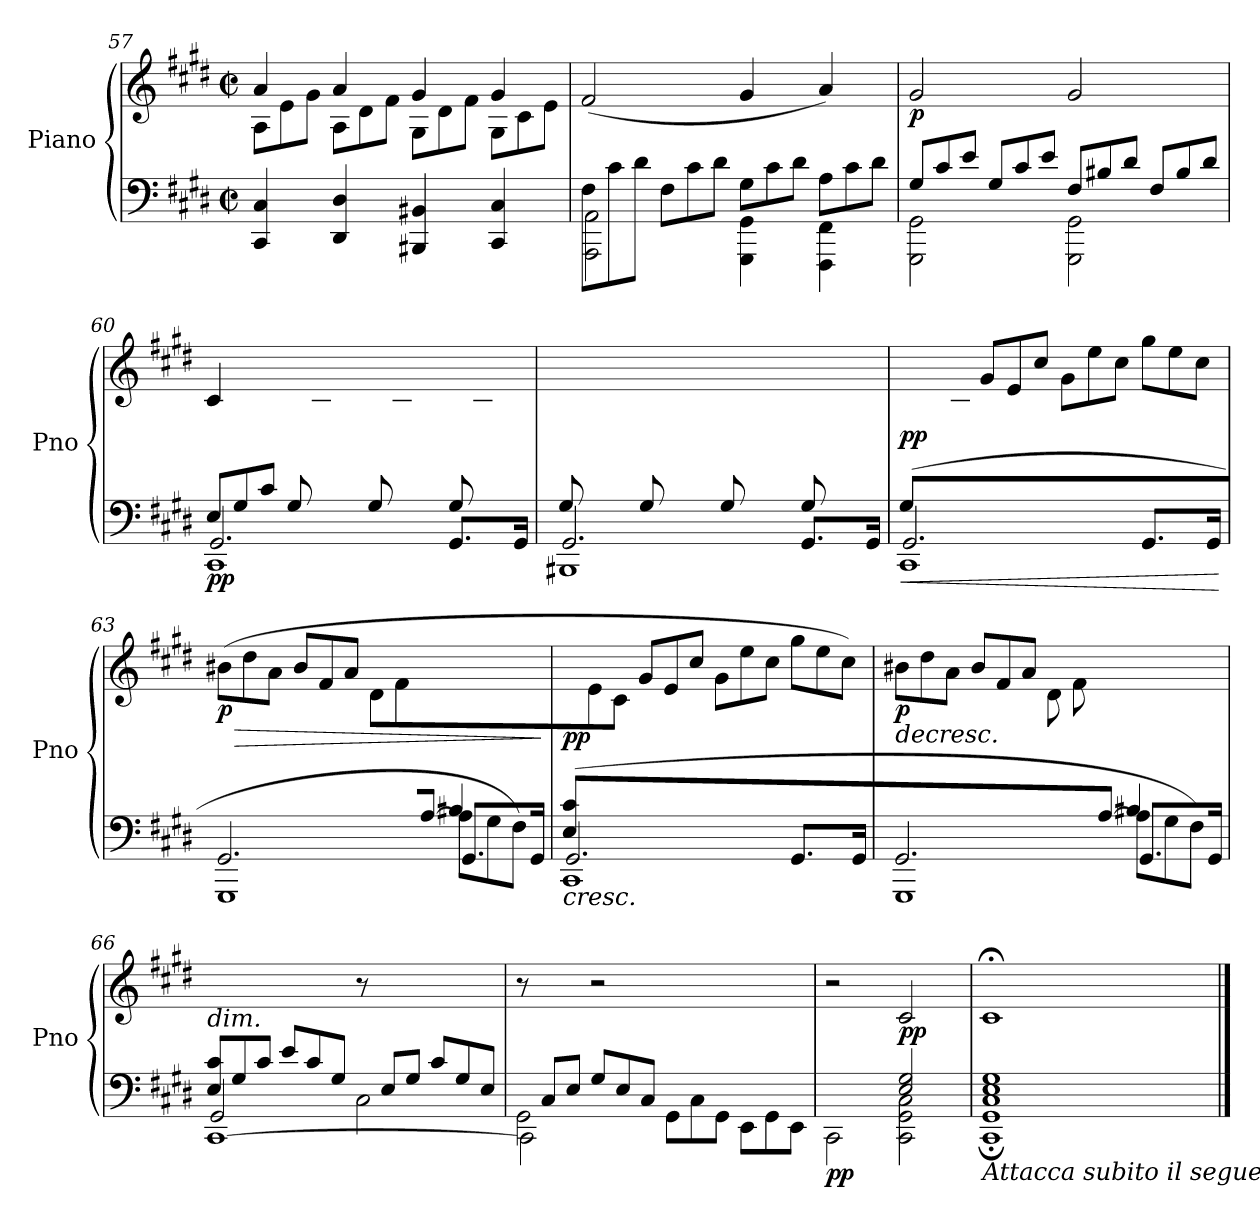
**kern	**kern	**dynam
*part1	*part1	*part1
*staff2	*staff1	*staff1/2
*I"Piano	*	*
*I'Pno	*	*
*clefF4	*clefG2	*
*k[f#c#g#d#]	*k[f#c#g#d#]	*
*M4/4	*M4/4	*
*met(c|)	*met(c|)	*
=57	=57	=57
*	*^	*
*	*	*Xtuplet	*
4CC#/ 4C#/	4a/	12A\L	.
.	.	12e\	.
.	.	12g#\J	.
4DD#/ 4D#/	4a/	12A\L	.
.	.	12d#\	.
.	.	12f#\J	.
4BBB#X/ 4BB#X/	4g#/	12G#\L	.
.	.	12d#\	.
.	.	12f#\J	.
4CC#/ 4C#/	4g#/	12G#\L	.
.	.	12c#\	.
.	.	12e\J	.
*	*v	*v	*
=58	=58	=58
*Xtuplet	*	*
*^	*^	*
!	!	!LO:TX:b:i:t=cresc.	!	!
*	*	*v	*v	*
12F#\L	2AAA\ 2AA\	(<2f#/	.
12c#\	.	.	.
12d#\J	.	.	.
12F#\L	.	.	.
12c#\	.	.	.
12d#\J	.	.	.
12G#\L	4GGG#\ 4GG#\	4g#/	.
12c#\	.	.	.
12d#\J	.	.	.
12A\L	4FFF#\ 4FF#\	4a/)	.
12c#\	.	.	.
12d#\J	.	.	.
!!LO:LB:g=z
=59	=59	=59	=59
!	!	!	!LO:DY:b
12G#/L	2GGG#\ 2GG#\	2g#/	p
12c#/	.	.	.
12e/J	.	.	.
12G#/L	.	.	.
12c#/	.	.	.
12e/J	.	.	.
12F#/L	2GGG#\ 2GG#\	2g#/	.
12B#X/	.	.	.
12d#/J	.	.	.
12F#/L	.	.	.
12B#/	.	.	.
12d#/J	.	.	.
=60	=60	=60	=60
*	*^	*^	*
!	!	!	!	!	!LO:DY:b=2
12E/L	2.GG#/	1CC#	3ryy	4c#/	pp
12G#/	.	.	.	.	.
12c#/J	.	.	.	.	.
12G#/L	.	.	.	2.ryy	.
6ryy	.	.	12c#/	.	.
.	.	.	12e/J	.	.
12G#/L	.	.	12ryy	.	.
6ryy	.	.	12c#/	.	.
.	.	.	12e/J	.	.
12G#/L	8.GG#/L	.	12ryy	.	.
6ryy	.	.	12c#/	.	.
.	.	.	12e/J	.	.
.	16GG#/Jk	.	.	.	.
*	*	*	*v	*v	*
=61	=61	=61	=61	=61
12G#/L	2.GG#/	1BBB#X	12ryy	.
6ryy	.	.	12d#/	.
.	.	.	12f#/J	.
12G#/L	.	.	12ryy	.
6ryy	.	.	12d#/	.
.	.	.	12f#/J	.
12G#/L	.	.	12ryy	.
6ryy	.	.	12d#/	.
.	.	.	12f#/J	.
12G#/L	8.GG#/L	.	12ryy	.
6ryy	.	.	12d#/	.
.	.	.	12f#/J	.
.	16GG#/Jk	.	.	.
!!LO:LB:g=z
=62	=62	=62	=62	=62
!	!	!	!	!LO:HP:b=2
!	!	!	!	!LO:DY:n=1:b
(>12G#/L	2.GG#/	1CC#	12ryy	< pp
12%11ryy	.	.	12en\	.
.	.	.	12c#\J	.
.	.	.	12g#/L	.
.	.	.	12e/	.
.	.	.	12cc#/J	.
.	.	.	12g#\L	.
.	.	.	12ee\	.
.	.	.	12cc#\J	.
.	8.GG#/L	.	12gg#\L	.
.	.	.	12ee\	.
.	.	.	12cc#\J)	.
.	16GG#/Jk	.	.	.
*v	*v	*v	*	*
.	.	[
=63	=63	=63
*^	*	*
*	*^	*	*
*	*	*^	*	*
!	!	!	!	!	!LO:HP:b
!	!	!	!	!	!LO:DY:n=1:b
3%2ryy	2.ryy	2.GG#/	1GGG#	(>12b#X\L	> p
.	.	.	.	12dd#\	.
.	.	.	.	12a\J	.
.	.	.	.	12b#/L	.
.	.	.	.	12f#/	.
.	.	.	.	12a/J	.
.	.	.	.	12d#\L	.
.	.	.	.	12f#\	.
[12A/J	.	.	.	3ryy	.
12A\L]	4B#X/	8.GG#/L	.	.	.
12G#\	.	.	.	.	.
12F#\J)	.	.	.	.	.
.	.	16GG#/Jk	.	.	.
*v	*v	*v	*v	*	*
.	.	]
=64	=64	=64
*^	*	*
!	!	!	!LO:HP:b=2
*	*^	*	*
!	!	!	!	!LO:DY:n=1:b
(>12E/ 12c#/L	2.GG#/	1CC#	12ryy	< pp
12%11ryy	.	.	12e\	.
.	.	.	12c#\J	.
.	.	.	12g#/L	.
.	.	.	12e/	.
.	.	.	12cc#/J	.
.	.	.	12g#\L	.
.	.	.	12ee\	.
.	.	.	12cc#\J	.
.	8.GG#/L	.	12gg#\L	.
.	.	.	12ee\	.
.	.	.	12cc#\J)	.
.	16GG#/Jk	.	.	.
!!LO:LB:g=z
=65	=65	=65	=65	=65
*	*	*^	*	*
!	!	!	!	!	!LO:HP:b
!	!	!	!	!	!LO:DY:n=1:b
3%2ryy	2.ryy	2.GG#/	1GGG#	(>12b#X\L	> p
.	.	.	.	12dd#\	.
.	.	.	.	12a\J	.
.	.	.	.	12b#/L	.
.	.	.	.	12f#/	.
.	.	.	.	12a/J	.
.	.	.	.	12d#\L	.
.	.	.	.	12f#\	.
[12A/J	.	.	.	3ryy	.
12A\L]	4B#X/	8.GG#/L	.	.	.
12G#\	.	.	.	.	.
12F#\J)	.	.	.	.	.
.	.	16GG#/Jk	.	.	.
*	*	*v	*v	*	*
!!LO:LB:g=z
=66	=66	=66	=66	=66
!	!	!	!LO:TX:b:i:t=dim.	!
12E/ 12c#/L	2GG#/	[1CC#	2ryy	.
12G#/	.	.	.	.
12c#/J	.	.	.	.
12e/L	.	.	.	.
12c#/	.	.	.	.
12G#/J	.	.	.	.
12ryy	2C#\	.	12r	.
12E/L	.	.	12%5ryy	.
12G#/J	.	.	.	.
12c#/L	.	.	.	.
12G#/	.	.	.	.
12E/J	.	.	.	.
=67	=67	=67	=67	=67
12ryy	2GG#\	2CC#\]	12r	.
12C#/L	.	.	12%5ryy	.
12E/J	.	.	.	.
12G#/L	.	.	.	.
12E/	.	.	.	.
12C#/J	.	.	.	.
2ryy	12GG#\L	2ryy	2r	.
.	12C#\	.	.	.
.	12GG#\J	.	.	.
.	12EE\L	.	.	.
.	12GG#\	.	.	.
.	12EE\J	.	.	.
*v	*v	*v	*	*
.	.	[
=68	=68	=68
*^	*	*
!	!	!	!LO:DY:b=2
2ryy	2CC#\	2r	pp
!	!	!	!LO:DY:b
2E/ 2G#/	2CC#\ 2GG#\ 2C#\	2c#/	pp
*v	*v	*	*
.	.	]
=69	=69	=69
*^	*	*
!LO:TX:b:i:t=Attacca subito il seguente	!	!	!
1E 1G#	1CC#; 1GG#; 1C#;	1c#;<	.
*v	*v	*	*
==	==	==
*-	*-	*-
